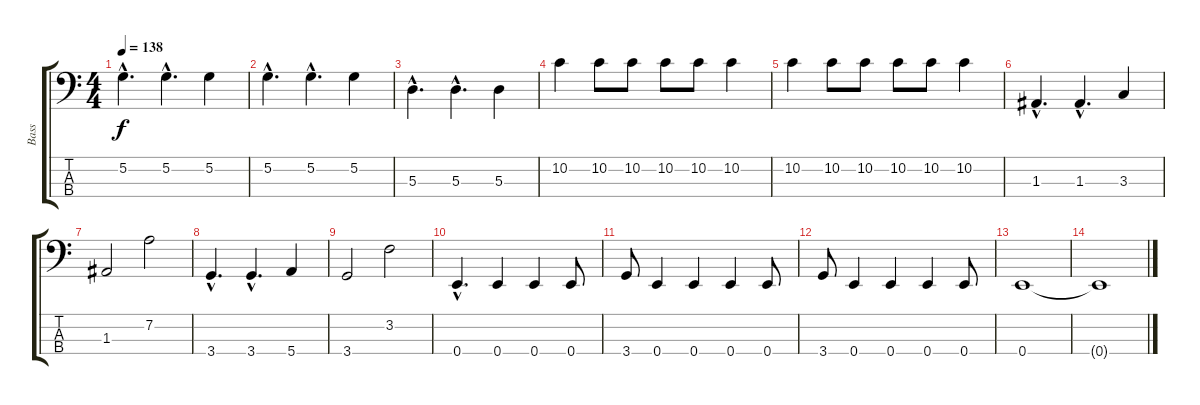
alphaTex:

\track ("Bass" "Bass") {instrument electricbassfinger}
\staff {score tabs}
\tuning (G2 D2 A1 E1) {hide}
\ts (4 4)
\tempo 138
\clef f4
\ks c
5.2{hac}.4{d dy f} 5.2{hac}.4{d} 5.2.4 |
5.2{hac}.4{d} 5.2{hac}.4{d} 5.2.4 |
5.3{hac}.4{d} 5.3{hac}.4{d} 5.3.4 |
10.2.4 10.2.8 10.2.8 10.2.8 10.2.8 10.2.4 |
10.2.4 10.2.8 10.2.8 10.2.8 10.2.8 10.2.4 |
1.3{hac}.4{d} 1.3{hac}.4{d} 3.3.4 |
1.3.2 7.2.2 |
3.4{hac}.4{d} 3.4{hac}.4{d} 5.4.4 |
3.4.2 3.2.2 |
0.4{hac}.4{d} 0.4.4 0.4.4 0.4.8 |
3.4.8 0.4.4 0.4.4 0.4.4 0.4.8 |
3.4.8 0.4.4 0.4.4 0.4.4 0.4.8 |
0.4.1 |
0.4{t}.1
